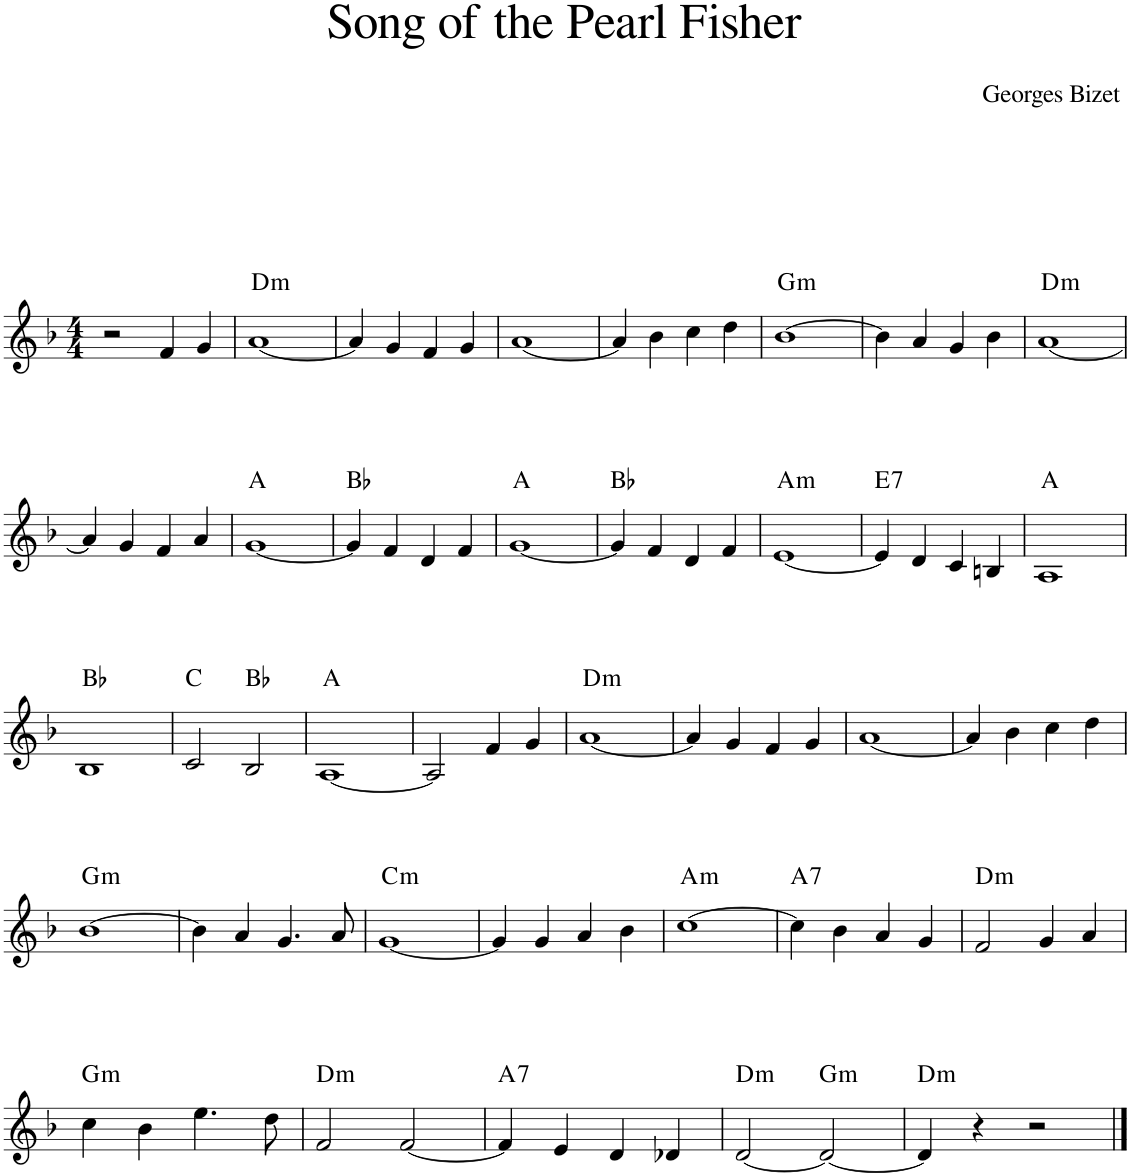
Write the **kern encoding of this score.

**kern	**harte
*part1	*part1
*staff1	*
*I"Piano	*
*I'Pno.	*
*clefG2	*
*k[b-]	*
*M4/4	*
=1	=1
2r	.
4f/	.
4g/	.
=2	=2
!	!LO:H:kt=m
[1a	D:min
=3	=3
4a/]	.
4g/	.
4f/	.
4g/	.
=4	=4
[1a	.
=5	=5
4a/]	.
4b-\	.
4cc\	.
4dd\	.
=6	=6
!	!LO:H:kt=m
[1b-	G:min
=7	=7
4b-\]	.
4a/	.
4g/	.
4b-\	.
=8	=8
!	!LO:H:kt=m
[1a	D:min
!!LO:LB:g=z
=9	=9
4a/]	.
4g/	.
4f/	.
4a/	.
=10	=10
[1g	A:maj
=11	=11
4g/]	Bb:maj
4f/	.
4d/	.
4f/	.
=12	=12
[1g	A:maj
=13	=13
4g/]	Bb:maj
4f/	.
4d/	.
4f/	.
=14	=14
!	!LO:H:kt=m
[1e	A:min
=15	=15
!	!LO:H:kt=7
4e/]	E:7
4d/	.
4c/	.
4Bn/	.
=16	=16
1A	A:maj
!!LO:LB:g=z
=17	=17
1B-	Bb:maj
=18	=18
2c/	C:maj
2B-/	Bb:maj
=19	=19
[1A	A:maj
=20	=20
2A/]	.
4f/	.
4g/	.
=21	=21
!	!LO:H:kt=m
[1a	D:min
=22	=22
4a/]	.
4g/	.
4f/	.
4g/	.
=23	=23
[1a	.
=24	=24
4a/]	.
4b-\	.
4cc\	.
4dd\	.
!!LO:LB:g=z
=25	=25
!	!LO:H:kt=m
[1b-	G:min
=26	=26
4b-\]	.
4a/	.
4.g/	.
8a/	.
=27	=27
!	!LO:H:kt=m
[1g	C:min
=28	=28
4g/]	.
4g/	.
4a/	.
4b-\	.
=29	=29
!	!LO:H:kt=m
[1cc	A:min
=30	=30
!	!LO:H:kt=7
4cc\]	A:7
4b-\	.
4a/	.
4g/	.
=31	=31
!	!LO:H:kt=m
2f/	D:min
4g/	.
4a/	.
!!LO:LB:g=z
=32	=32
!	!LO:H:kt=m
4cc\	G:min
4b-\	.
4.ee\	.
8dd\	.
=33	=33
!	!LO:H:kt=m
2f/	D:min
[2f/	.
=34	=34
!	!LO:H:kt=7
4f/]	A:7
4e/	.
4d/	.
4d-X/	.
=35	=35
!	!LO:H:kt=m
[2d/	D:min
!	!LO:H:kt=m
2d/_	G:min
=36	=36
!	!LO:H:kt=m
4d/]	D:min
4r	.
2r	.
==	==
*-	*-
